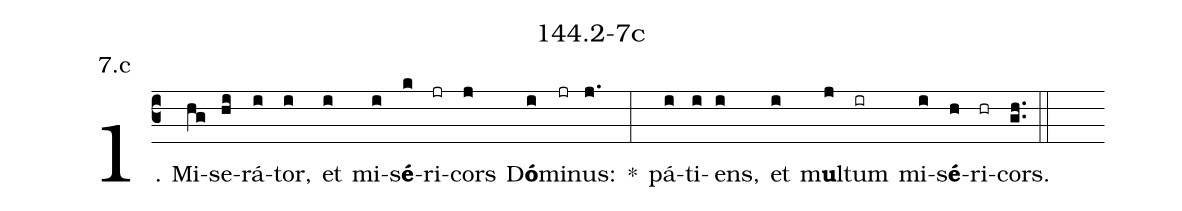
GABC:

name: 144.2-7c;
annotation: 7.c;
%%
(c3)1. Mi(hg)se(hi)rá(i)tor,(i) et(i) mi(i)s<b>é</b>(k)ri(jr)cors(j) D<b>ó</b>(i)mi(jr)nus:(j.) *(:) pá(i)ti(i)ens,(i) et(i) m<b>u</b>l(j)tum(ir) mi(i)s<b>é</b>(h)ri(hr)cors.(gh..) (::)
